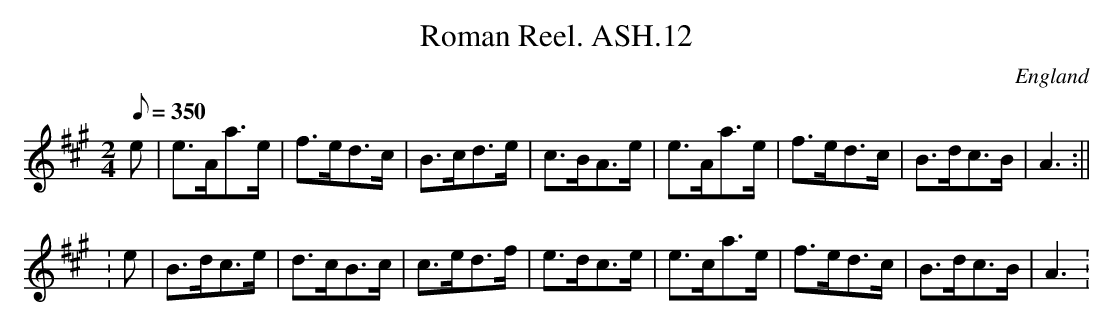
X:1
T:Roman Reel. ASH.12
M:2/4
L:1/8
Q:350
O:England
K:A
e | e>Aa>e | f>ed>c | B>cd>e | c>BA>e| e>Aa>e | f>ed>c | B>dc>B | A3 :||
:e | B>dc>e | d>cB>c | c>ed>f | e>dc>e | e>ca>e | f>ed>c | B>dc>B | A3 :
|]
